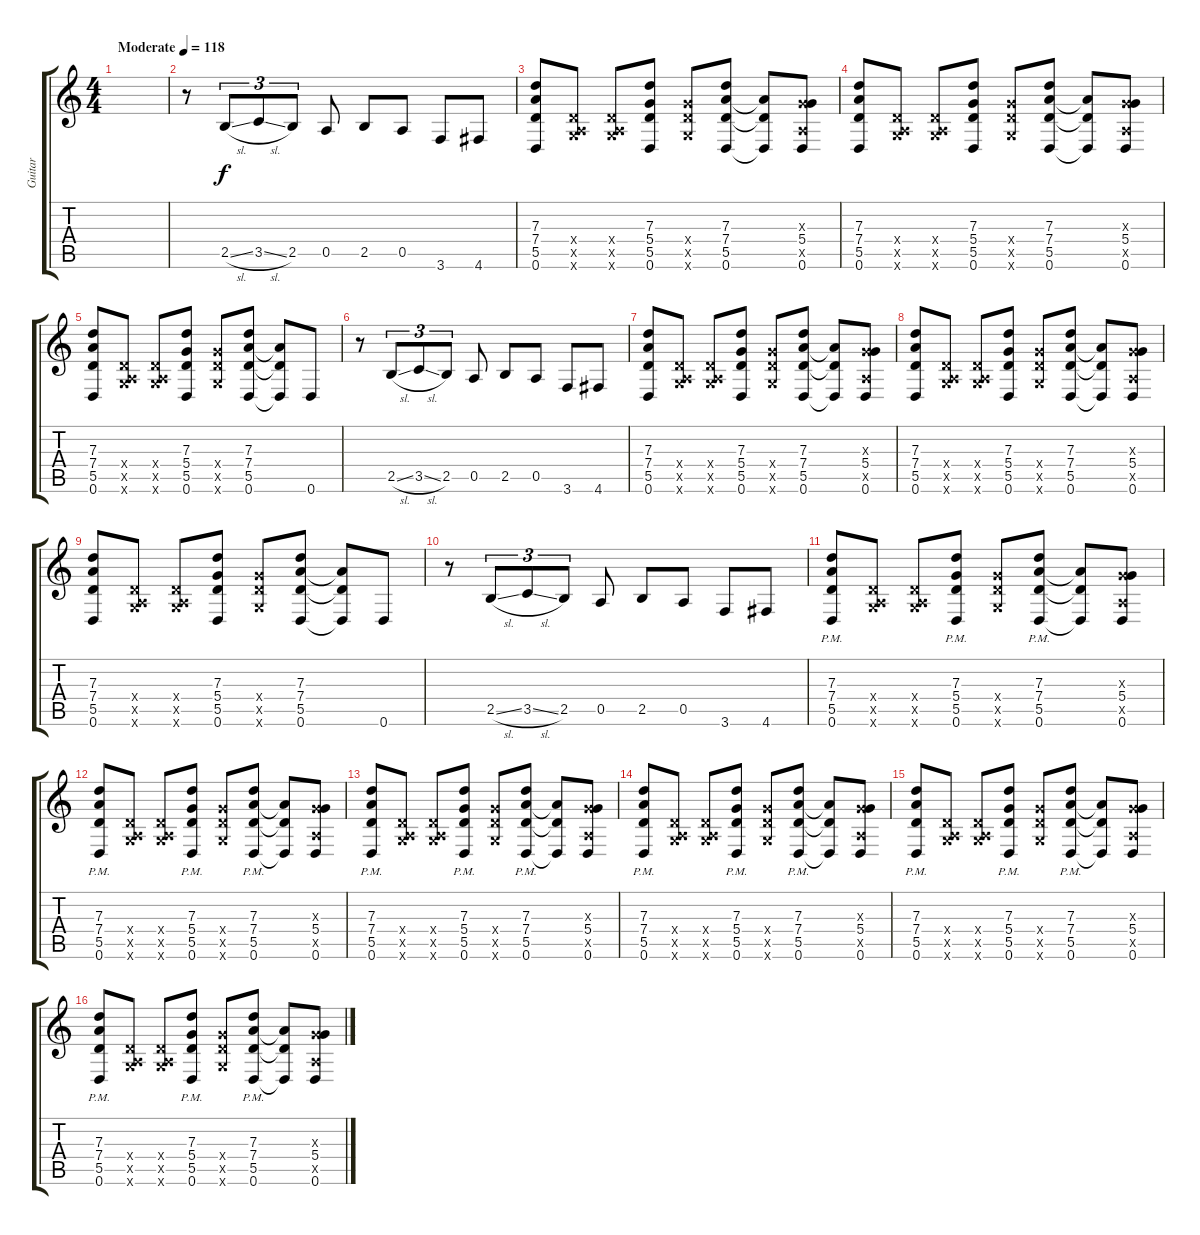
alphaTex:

\track ("Guitar" "Guitar") {instrument acousticguitarsteel}
\staff {score tabs}
\tuning (E4 B3 G3 D3 A2 D2) {hide}
\ts (4 4)
\tempo (118 "Moderate")
\clef g2
\ks c
|
r.8 2.5{sl}.8{tu (3 2)} 3.5{sl}.8{tu (3 2)} 2.5.8{tu (3 2)} 0.5.8 2.5.8 0.5.8 3.6.8 4.6.8 |
(7.3 7.4 5.5 0.6).8 (0.4{x} 0.5{x} 5.6{x}).8 (0.4{x} 0.5{x} 5.6{x}).8 (7.3 5.4 5.5 0.6).8 (5.4{x} 5.5{x} 5.6{x}).8 (7.3 7.4 5.5 0.6).8 (7.4{t} 5.5{t} 0.6{t}).8 (0.3{x} 5.4 0.5{x} 0.6).8 |
(7.3 7.4 5.5 0.6).8 (0.4{x} 0.5{x} 5.6{x}).8 (0.4{x} 0.5{x} 5.6{x}).8 (7.3 5.4 5.5 0.6).8 (5.4{x} 5.5{x} 5.6{x}).8 (7.3 7.4 5.5 0.6).8 (7.4{t} 5.5{t} 0.6{t}).8 (0.3{x} 5.4 0.5{x} 0.6).8 |
(7.3 7.4 5.5 0.6).8 (0.4{x} 0.5{x} 5.6{x}).8 (0.4{x} 0.5{x} 5.6{x}).8 (7.3 5.4 5.5 0.6).8 (5.4{x} 5.5{x} 5.6{x}).8 (7.3 7.4 5.5 0.6).8 (7.4{t} 5.5{t} 0.6{t}).8 0.6.8 |
r.8 2.5{sl}.8{tu (3 2)} 3.5{sl}.8{tu (3 2)} 2.5.8{tu (3 2)} 0.5.8 2.5.8 0.5.8 3.6.8 4.6.8 |
(7.3 7.4 5.5 0.6).8 (0.4{x} 0.5{x} 5.6{x}).8 (0.4{x} 0.5{x} 5.6{x}).8 (7.3 5.4 5.5 0.6).8 (5.4{x} 5.5{x} 5.6{x}).8 (7.3 7.4 5.5 0.6).8 (7.4{t} 5.5{t} 0.6{t}).8 (0.3{x} 5.4 0.5{x} 0.6).8 |
(7.3 7.4 5.5 0.6).8 (0.4{x} 0.5{x} 5.6{x}).8 (0.4{x} 0.5{x} 5.6{x}).8 (7.3 5.4 5.5 0.6).8 (5.4{x} 5.5{x} 5.6{x}).8 (7.3 7.4 5.5 0.6).8 (7.4{t} 5.5{t} 0.6{t}).8 (0.3{x} 5.4 0.5{x} 0.6).8 |
(7.3 7.4 5.5 0.6).8 (0.4{x} 0.5{x} 5.6{x}).8 (0.4{x} 0.5{x} 5.6{x}).8 (7.3 5.4 5.5 0.6).8 (5.4{x} 5.5{x} 5.6{x}).8 (7.3 7.4 5.5 0.6).8 (7.4{t} 5.5{t} 0.6{t}).8 0.6.8 |
r.8 2.5{sl}.8{tu (3 2)} 3.5{sl}.8{tu (3 2)} 2.5.8{tu (3 2)} 0.5.8 2.5.8 0.5.8 3.6.8 4.6.8 |
(7.3 7.4{pm} 5.5{pm} 0.6{pm}).8 (0.4{x} 0.5{x} 5.6{x}).8 (0.4{x} 0.5{x} 5.6{x}).8 (7.3 5.4{pm} 5.5{pm} 0.6{pm}).8 (5.4{x} 5.5{x} 5.6{x}).8 (7.3 7.4{pm} 5.5{pm} 0.6{pm}).8 (7.4{t} 5.5{t} 0.6{t}).8 (0.3{x} 5.4 0.5{x} 0.6).8 |
(7.3 7.4{pm} 5.5{pm} 0.6{pm}).8 (0.4{x} 0.5{x} 5.6{x}).8 (0.4{x} 0.5{x} 5.6{x}).8 (7.3 5.4{pm} 5.5{pm} 0.6{pm}).8 (5.4{x} 5.5{x} 5.6{x}).8 (7.3 7.4{pm} 5.5{pm} 0.6{pm}).8 (7.4{t} 5.5{t} 0.6{t}).8 (0.3{x} 5.4 0.5{x} 0.6).8 |
(7.3 7.4{pm} 5.5{pm} 0.6{pm}).8 (0.4{x} 0.5{x} 5.6{x}).8 (0.4{x} 0.5{x} 5.6{x}).8 (7.3 5.4{pm} 5.5{pm} 0.6{pm}).8 (5.4{x} 5.5{x} 5.6{x}).8 (7.3 7.4{pm} 5.5{pm} 0.6{pm}).8 (7.4{t} 5.5{t} 0.6{t}).8 (0.3{x} 5.4 0.5{x} 0.6).8 |
(7.3 7.4{pm} 5.5{pm} 0.6{pm}).8 (0.4{x} 0.5{x} 5.6{x}).8 (0.4{x} 0.5{x} 5.6{x}).8 (7.3 5.4{pm} 5.5{pm} 0.6{pm}).8 (5.4{x} 5.5{x} 5.6{x}).8 (7.3 7.4{pm} 5.5{pm} 0.6{pm}).8 (7.4{t} 5.5{t} 0.6{t}).8 (0.3{x} 5.4 0.5{x} 0.6).8 |
(7.3 7.4{pm} 5.5{pm} 0.6{pm}).8 (0.4{x} 0.5{x} 5.6{x}).8 (0.4{x} 0.5{x} 5.6{x}).8 (7.3 5.4{pm} 5.5{pm} 0.6{pm}).8 (5.4{x} 5.5{x} 5.6{x}).8 (7.3 7.4{pm} 5.5{pm} 0.6{pm}).8 (7.4{t} 5.5{t} 0.6{t}).8 (0.3{x} 5.4 0.5{x} 0.6).8 |
(7.3 7.4{pm} 5.5{pm} 0.6{pm}).8 (0.4{x} 0.5{x} 5.6{x}).8 (0.4{x} 0.5{x} 5.6{x}).8 (7.3 5.4{pm} 5.5{pm} 0.6{pm}).8 (5.4{x} 5.5{x} 5.6{x}).8 (7.3 7.4{pm} 5.5{pm} 0.6{pm}).8 (7.4{t} 5.5{t} 0.6{t}).8 (0.3{x} 5.4 0.5{x} 0.6).8
